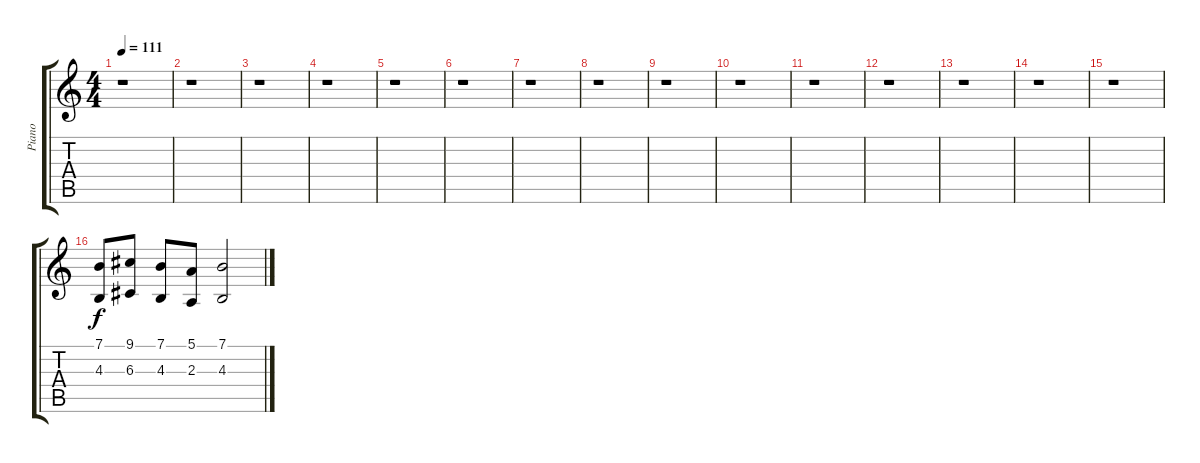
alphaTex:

\track ("Piano" "Piano") {instrument acousticgrandpiano}
\staff {score tabs}
\tuning (E4 B3 G3 D3 A2 E2) {hide}
\ts (4 4)
\tempo 111
\clef g2
\ks c
r.1{dy f} |
r.1 |
r.1 |
r.1 |
r.1 |
r.1 |
r.1 |
r.1 |
r.1 |
r.1 |
r.1 |
r.1 |
r.1 |
r.1 |
r.1 |
(7.1 4.3).8 (9.1 6.3).8 (7.1 4.3).8 (5.1 2.3).8 (7.1 4.3).2
